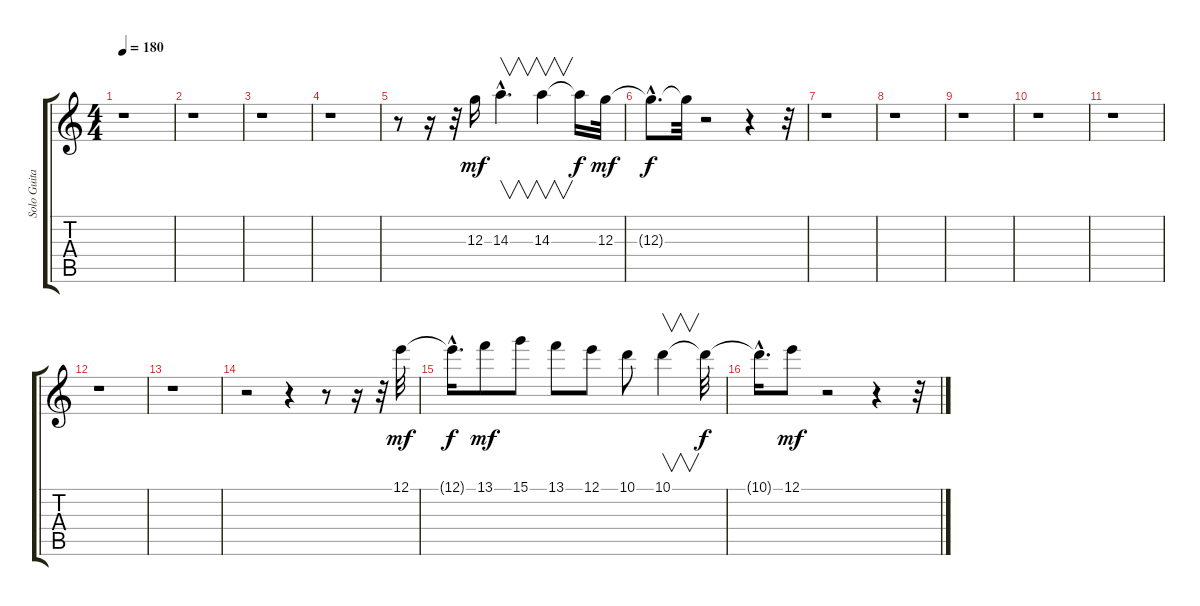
\track ("Solo Guitar" "Solo Guita") {instrument overdrivenguitar}
\staff {score tabs}
\tuning (E4 B3 G3 D3 A2 E2) {hide}
\ts (4 4)
\tempo 180
\clef g2
\ks c
r.1{dy mf} |
r.1 |
r.1 |
r.1 |
r.8 r.16 r.32 12.3.16 14.3{hac}.4{v d} 14.3.4{v} 14.3{t}.16{dy f} 12.3.32{dy mf} |
12.3{hac t}.8{d dy f} 12.3{t}.32 r.2 r.4 r.32 |
r.1 |
r.1 |
r.1 |
r.1 |
r.1 |
r.1 |
r.1 |
r.2 r.4 r.8 r.16 r.32 12.1.32{dy mf} |
12.1{hac t}.16{d dy f} 13.1.8{dy mf} 15.1.8 13.1.8 12.1.8 10.1.8 10.1.4{v} 10.1{t}.32{dy f} |
10.1{hac t}.16{d} 12.1.8{dy mf} r.2 r.4 r.32
